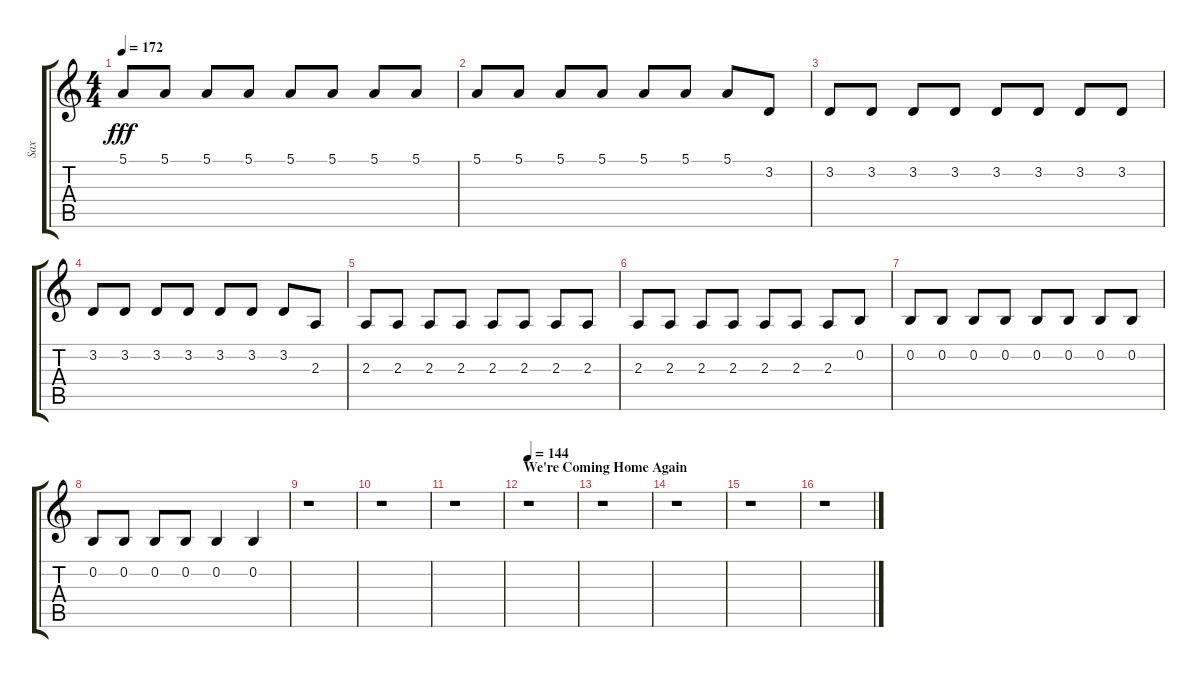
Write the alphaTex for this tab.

\track ("Sax" "Sax") {instrument altosax}
\staff {score tabs}
\tuning (E4 B3 G3 D3 A2 E2) {hide}
\ts (4 4)
\tempo 172
\clef g2
\ks c
5.1.8{dy fff} 5.1.8 5.1.8 5.1.8 5.1.8 5.1.8 5.1.8 5.1.8 |
5.1.8 5.1.8 5.1.8 5.1.8 5.1.8 5.1.8 5.1.8 3.2.8 |
3.2.8 3.2.8 3.2.8 3.2.8 3.2.8 3.2.8 3.2.8 3.2.8 |
3.2.8 3.2.8 3.2.8 3.2.8 3.2.8 3.2.8 3.2.8 2.3.8 |
2.3.8 2.3.8 2.3.8 2.3.8 2.3.8 2.3.8 2.3.8 2.3.8 |
2.3.8 2.3.8 2.3.8 2.3.8 2.3.8 2.3.8 2.3.8 0.2.8 |
0.2.8 0.2.8 0.2.8 0.2.8 0.2.8 0.2.8 0.2.8 0.2.8 |
0.2.8 0.2.8 0.2.8 0.2.8 0.2.4 0.2.4 |
r.1 |
r.1 |
r.1 |
\section ("" "We're Coming Home Again")
\tempo 144
r.1 |
r.1 |
r.1 |
r.1 |
r.1
